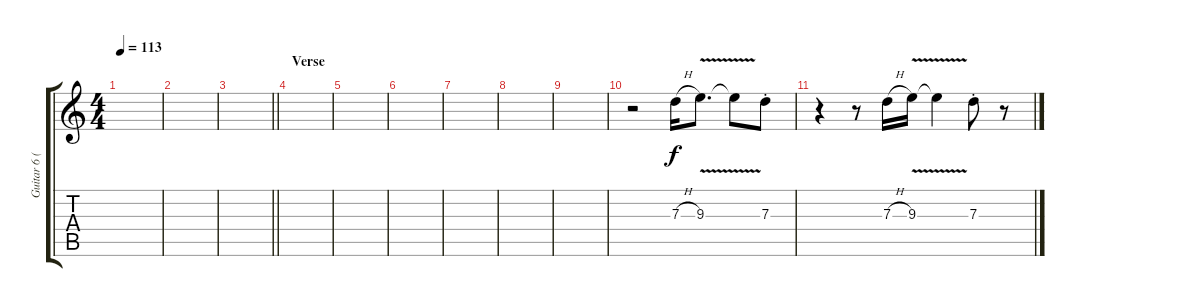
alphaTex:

\track ("Guitar 6 (Dist)" "Guitar 6 (") {instrument distortionguitar}
\staff {score tabs}
\tuning (E4 B3 G3 D3 A2 E2) {hide}
\ts (4 4)
\tempo 113
\clef g2
\ks c
|
|
\barLineRight lightlight
|
\section ("" "Verse")
|
|
|
|
|
|
r.2 7.3{h}.16 9.3{v}.8{d} 9.3{t}.8 7.3{st}.8 |
r.4 r.8 7.3{h}.16 9.3{v}.16 9.3{t}.4 7.3{st}.8 r.8
